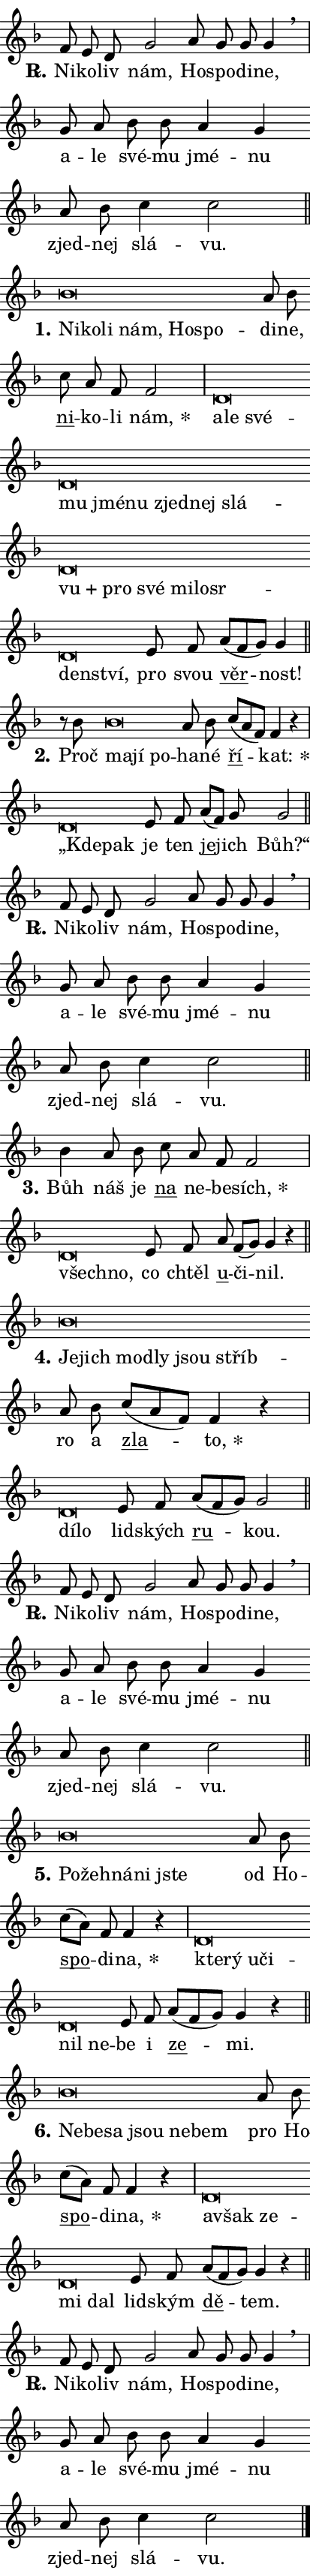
\version "2.24.0"
\header { tagline = "" }
\paper {
  indent = 0\cm
  top-margin = 0\cm
  right-margin = 0\cm
  bottom-margin = 0\cm
  left-margin = 0\cm
  paper-width = 7\cm
  page-breaking = #ly:one-page-breaking
  system-system-spacing.basic-distance = #11
  score-system-spacing.basic-distance = #11
  ragged-last = ##f
}


%% Author: Thomas Morley
%% https://lists.gnu.org/archive/html/lilypond-user/2020-05/msg00002.html
#(define (line-position grob)
"Returns position of @var[grob} in current system:
   @code{'start}, if at first time-step
   @code{'end}, if at last time-step
   @code{'middle} otherwise
"
  (let* ((col (ly:item-get-column grob))
         (ln (ly:grob-object col 'left-neighbor))
         (rn (ly:grob-object col 'right-neighbor))
         (col-to-check-left (if (ly:grob? ln) ln col))
         (col-to-check-right (if (ly:grob? rn) rn col))
         (break-dir-left
           (and
             (ly:grob-property col-to-check-left 'non-musical #f)
             (ly:item-break-dir col-to-check-left)))
         (break-dir-right
           (and
             (ly:grob-property col-to-check-right 'non-musical #f)
             (ly:item-break-dir col-to-check-right))))
        (cond ((eqv? 1 break-dir-left) 'start)
              ((eqv? -1 break-dir-right) 'end)
              (else 'middle))))

#(define (tranparent-at-line-position vctor)
  (lambda (grob)
  "Relying on @code{line-position} select the relevant enry from @var{vctor}.
Used to determine transparency,"
    (case (line-position grob)
      ((end) (not (vector-ref vctor 0)))
      ((middle) (not (vector-ref vctor 1)))
      ((start) (not (vector-ref vctor 2))))))

noteHeadBreakVisibility =
#(define-music-function (break-visibility)(vector?)
"Makes @code{NoteHead}s transparent relying on @var{break-visibility}"
#{
  \override NoteHead.transparent =
    #(tranparent-at-line-position break-visibility)
#})

#(define delete-ledgers-for-transparent-note-heads
  (lambda (grob)
    "Reads whether a @code{NoteHead} is transparent.
If so this @code{NoteHead} is removed from @code{'note-heads} from
@var{grob}, which is supposed to be @code{LedgerLineSpanner}.
As a result ledgers are not printed for this @code{NoteHead}"
    (let* ((nhds-array (ly:grob-object grob 'note-heads))
           (nhds-list
             (if (ly:grob-array? nhds-array)
                 (ly:grob-array->list nhds-array)
                 '()))
           ;; Relies on the transparent-property being done before
           ;; Staff.LedgerLineSpanner.after-line-breaking is executed.
           ;; This is fragile ...
           (to-keep
             (remove
               (lambda (nhd)
                 (ly:grob-property nhd 'transparent #f))
               nhds-list)))
      ;; TODO find a better method to iterate over grob-arrays, similiar
      ;; to filter/remove etc for lists
      ;; For now rebuilt from scratch
      (set! (ly:grob-object grob 'note-heads)  '())
      (for-each
        (lambda (nhd)
          (ly:pointer-group-interface::add-grob grob 'note-heads nhd))
        to-keep))))

hideNotes = {
  \noteHeadBreakVisibility #begin-of-line-visible
}
unHideNotes = {
  \noteHeadBreakVisibility #all-visible
}

% work-around for resetting accidentals
% https://lilypond.org/doc/v2.23/Documentation/notation/displaying-rhythms#unmetered-music
cadenzaMeasure = {
  \cadenzaOff
  \partial 1024 s1024
  \cadenzaOn
}

#(define-markup-command (accent layout props text) (markup?)
  "Underline accented syllable"
  (interpret-markup layout props
    #{\markup \override #'(offset . 4.3) \underline { #text }#}))

responsum = \markup \concat {
  "R" \hspace #-1.05 \path #0.1 #'((moveto 0 0.07) (lineto 0.9 0.8)) \hspace #0.05 "."
}

\layout {
    \context {
        \Staff
        \remove "Time_signature_engraver"
        \override LedgerLineSpanner.after-line-breaking = #delete-ledgers-for-transparent-note-heads
    }
    \context {
        \Voice {
            \override NoteHead.output-attributes = #'((class . "notehead"))
            \override Hairpin.height = #0.55
        }
    }
    \context {
        \Lyrics {
            \override StanzaNumber.output-attributes = #'((class . "stanzanumber"))
            \override LyricSpace.minimum-distance = #0.9
            \override LyricText.font-name = #"TeX Gyre Schola"
            \override LyricText.font-size = 1
            \override StanzaNumber.font-name = #"TeX Gyre Schola Bold"
            \override StanzaNumber.font-size = 1
        }
    }
}

% magnetic-lyrics.ily
%
%   written by
%     Jean Abou Samra <jean@abou-samra.fr>
%     Werner Lemberg <wl@gnu.org>
%
%   adapted by
%     Jiri Hon <jiri.hon@gmail.com>
%
% Version 2022-Apr-15

% https://www.mail-archive.com/lilypond-user@gnu.org/msg149350.html

#(define (Left_hyphen_pointer_engraver context)
   "Collect syllable-hyphen-syllable occurrences in lyrics and store
them in properties.  This engraver only looks to the left.  For
example, if the lyrics input is @code{foo -- bar}, it does the
following.

@itemize @bullet
@item
Set the @code{text} property of the @code{LyricHyphen} grob between
@q{foo} and @q{bar} to @code{foo}.

@item
Set the @code{left-hyphen} property of the @code{LyricText} grob with
text @q{foo} to the @code{LyricHyphen} grob between @q{foo} and
@q{bar}.
@end itemize

Use this auxiliary engraver in combination with the
@code{lyric-@/text::@/apply-@/magnetic-@/offset!} hook."
   (let ((hyphen #f)
         (text #f))
     (make-engraver
      (acknowledgers
       ((lyric-syllable-interface engraver grob source-engraver)
        (set! text grob)))
      (end-acknowledgers
       ((lyric-hyphen-interface engraver grob source-engraver)
        ;(when (not (grob::has-interface grob 'lyric-space-interface))
          (set! hyphen grob)));)
      ((stop-translation-timestep engraver)
       (when (and text hyphen)
         (ly:grob-set-object! text 'left-hyphen hyphen))
       (set! text #f)
       (set! hyphen #f)))))

#(define (lyric-text::apply-magnetic-offset! grob)
   "If the space between two syllables is less than the value in
property @code{LyricText@/.details@/.squash-threshold}, move the right
syllable to the left so that it gets concatenated with the left
syllable.

Use this function as a hook for
@code{LyricText@/.after-@/line-@/breaking} if the
@code{Left_@/hyphen_@/pointer_@/engraver} is active."
   (let ((hyphen (ly:grob-object grob 'left-hyphen #f)))
     (when hyphen
       (let ((left-text (ly:spanner-bound hyphen LEFT)))
         (when (grob::has-interface left-text 'lyric-syllable-interface)
           (let* ((common (ly:grob-common-refpoint grob left-text X))
                  (this-x-ext (ly:grob-extent grob common X))
                  (left-x-ext
                   (begin
                     ;; Trigger magnetism for left-text.
                     (ly:grob-property left-text 'after-line-breaking)
                     (ly:grob-extent left-text common X)))
                  ;; `delta` is the gap width between two syllables.
                  (delta (- (interval-start this-x-ext)
                            (interval-end left-x-ext)))
                  (details (ly:grob-property grob 'details))
                  (threshold (assoc-get 'squash-threshold details 0.2)))
             (when (< delta threshold)
               (let* (;; We have to manipulate the input text so that
                      ;; ligatures crossing syllable boundaries are not
                      ;; disabled.  For languages based on the Latin
                      ;; script this is essentially a beautification.
                      ;; However, for non-Western scripts it can be a
                      ;; necessity.
                      (lt (ly:grob-property left-text 'text))
                      (rt (ly:grob-property grob 'text))
                      (is-space (grob::has-interface hyphen 'lyric-space-interface))
                      (space (if is-space " " ""))
                      (space-markup (grob-interpret-markup grob " "))
                      (space-size (interval-length (ly:stencil-extent space-markup X)))
                      (extra-delta (if is-space space-size 0))
                      ;; Append new syllable.
                      (ltrt-space (if (and (string? lt) (string? rt))
                                (string-append lt space rt)
                                (make-concat-markup (list lt space rt))))
                      ;; Right-align `ltrt` to the right side.
                      (ltrt-space-markup (grob-interpret-markup
                               grob
                               (make-translate-markup
                                (cons (interval-length this-x-ext) 0)
                                (make-right-align-markup ltrt-space)))))
                 (begin
                   ;; Don't print `left-text`.
                   (ly:grob-set-property! left-text 'stencil #f)
                   ;; Set text and stencil (which holds all collected
                   ;; syllables so far) and shift it to the left.
                   (ly:grob-set-property! grob 'text ltrt-space)
                   (ly:grob-set-property! grob 'stencil ltrt-space-markup)
                   (ly:grob-translate-axis! grob (- (- delta extra-delta)) X))))))))))


#(define (lyric-hyphen::displace-bounds-first grob)
   ;; Make very sure this callback isn't triggered too early.
   (let ((left (ly:spanner-bound grob LEFT))
         (right (ly:spanner-bound grob RIGHT)))
     (ly:grob-property left 'after-line-breaking)
     (ly:grob-property right 'after-line-breaking)
     (ly:lyric-hyphen::print grob)))

squashThreshold = #0.4

\layout {
  \context {
    \Lyrics
    \consists #Left_hyphen_pointer_engraver
    \override LyricText.after-line-breaking =
      #lyric-text::apply-magnetic-offset!
    \override LyricHyphen.stencil = #lyric-hyphen::displace-bounds-first
    \override LyricText.details.squash-threshold = \squashThreshold
    \override LyricHyphen.minimum-distance = 0
    \override LyricHyphen.minimum-length = \squashThreshold
  }
}

squash = \override LyricText.details.squash-threshold = 9999
unSquash = \override LyricText.details.squash-threshold = \squashThreshold

left = \override LyricText.self-alignment-X = #LEFT
unLeft = \revert LyricText.self-alignment-X

starOffset = #(lambda (grob) 
                (let ((x_offset (ly:self-alignment-interface::aligned-on-x-parent grob)))
                  (if (= x_offset 0) 0 (+ x_offset 1.2))))

star = #(define-music-function (syllable)(string?)
"Append star separator at the end of a syllable"
#{
  \once \override LyricText.X-offset = #starOffset
  \lyricmode { \markup {
    #syllable
    \override #'((font-name . "TeX Gyre Schola Bold")) \hspace #0.2 \lower #0.65 \larger "*"
  } }
#})

starAccent = #(define-music-function (syllable)(string?)
"Append star separator at the end of a syllable and make accent"
#{
  \once \override LyricText.X-offset = #starOffset
  \lyricmode { \markup {
    \accent #syllable
    \override #'((font-name . "TeX Gyre Schola Bold")) \hspace #0.2 \lower #0.65 \larger "*"
  } }
#})

breath = #(define-music-function (syllable)(string?)
"Append breathing indicator at the end of a syllable"
#{
  \lyricmode { \markup { #syllable "+" } }
#})

optionalBreath = #(define-music-function (syllable)(string?)
"Append optional breathing indicator at the end of a syllable"
#{
  \lyricmode { \markup { #syllable "(+)" } }
#})


\score {
    <<
        \new Voice = "melody" { \cadenzaOn \key f \major \relative { f'8 e d g2 a8 g g g4 \breathe \cadenzaMeasure \bar "|" g8 a bes bes a4 g \bar "" a8 bes c4 c2 \cadenzaMeasure \bar "||" \break } }
        \new Lyrics \lyricsto "melody" { \lyricmode { \set stanza = \responsum
Ni -- ko -- liv nám, Ho -- spo -- di -- ne, a -- le své -- mu jmé -- nu zjed -- nej slá -- vu. } }
    >>
    \layout {}
}

\score {
    <<
        \new Voice = "melody" { \cadenzaOn \key f \major \relative { bes'\breve*1/16 \hideNotes \breve*1/16 \bar "" \breve*1/16 \bar "" \breve*1/16 \bar "" \breve*1/16 \breve*1/16 \bar "" \unHideNotes a8 bes \bar "" c a f f2 \cadenzaMeasure \bar "|" d\breve*1/16 \hideNotes \breve*1/16 \bar "" \breve*1/16 \bar "" \breve*1/16 \bar "" \breve*1/16 \bar "" \breve*1/16 \bar "" \breve*1/16 \bar "" \breve*1/16 \bar "" \breve*1/16 \bar "" \breve*1/16 \bar "" \breve*1/16 \bar "" \breve*1/16 \bar "" \breve*1/16 \bar "" \breve*1/16 \bar "" \breve*1/16 \bar "" \breve*1/16 \breve*1/16 \bar "" \unHideNotes e8 f \bar "" a[( f g)] g4 \cadenzaMeasure \bar "||" \break } }
        \new Lyrics \lyricsto "melody" { \lyricmode { \set stanza = "1."
\left Ni -- \squash ko -- li nám, Ho -- spo -- \unLeft \unSquash di -- ne, \markup \accent ni -- ko -- li \star nám, \left a -- \squash le své -- mu jmé -- nu zjed -- nej slá -- \breath "vu" pro své mi -- lo -- sr -- den -- ství, \unLeft \unSquash pro svou \markup \accent věr -- nost! } }
    >>
    \layout {}
}

\score {
    <<
        \new Voice = "melody" { \cadenzaOn \key f \major \relative { r8 bes'8 bes\breve*1/16 \hideNotes \breve*1/16 \breve*1/16 \bar "" \unHideNotes a8 bes \bar "" c[( a f)] f4 r \cadenzaMeasure \bar "|" d\breve*1/16 \hideNotes \breve*1/16 \bar "" \unHideNotes e8 f \bar "" a[( f)] g g2 \cadenzaMeasure \bar "||" \break } }
        \new Lyrics \lyricsto "melody" { \lyricmode { \set stanza = "2."
Proč \left ma -- \squash jí po -- \unLeft \unSquash ha -- né \markup \accent ří -- \star kat: \left „Kde -- \squash pak \unLeft \unSquash je ten \markup \accent je -- jich Bůh?“ } }
    >>
    \layout {}
}

\score {
    <<
        \new Voice = "melody" { \cadenzaOn \key f \major \relative { f'8 e d g2 a8 g g g4 \breathe \cadenzaMeasure \bar "|" g8 a bes bes a4 g \bar "" a8 bes c4 c2 \cadenzaMeasure \bar "||" \break } }
        \new Lyrics \lyricsto "melody" { \lyricmode { \set stanza = \responsum
Ni -- ko -- liv nám, Ho -- spo -- di -- ne, a -- le své -- mu jmé -- nu zjed -- nej slá -- vu. } }
    >>
    \layout {}
}

\score {
    <<
        \new Voice = "melody" { \cadenzaOn \key f \major \relative { bes'4 a8 bes \bar "" c a f f2 \cadenzaMeasure \bar "|" d\breve*1/16 \hideNotes \breve*1/16 \bar "" \unHideNotes e8 f \bar "" a f[( g)] g4 r \cadenzaMeasure \bar "||" \break } }
        \new Lyrics \lyricsto "melody" { \lyricmode { \set stanza = "3."
Bůh náš je \markup \accent na ne -- be -- \star sích, \left všech -- \squash no, \unLeft \unSquash co chtěl \markup \accent u -- či -- nil. } }
    >>
    \layout {}
}

\score {
    <<
        \new Voice = "melody" { \cadenzaOn \key f \major \relative { bes'\breve*1/16 \hideNotes \breve*1/16 \bar "" \breve*1/16 \bar "" \breve*1/16 \bar "" \breve*1/16 \breve*1/16 \bar "" \unHideNotes a8 bes \bar "" c[( a f)] f4 r \cadenzaMeasure \bar "|" d\breve*1/16 \hideNotes \breve*1/16 \bar "" \unHideNotes e8 f \bar "" a[( f g)] g2 \cadenzaMeasure \bar "||" \break } }
        \new Lyrics \lyricsto "melody" { \lyricmode { \set stanza = "4."
\left Je -- \squash jich mo -- dly jsou stříb -- \unLeft \unSquash ro a \markup \accent zla -- \star to, \left dí -- \squash lo \unLeft \unSquash lid -- ských \markup \accent ru -- kou. } }
    >>
    \layout {}
}

\score {
    <<
        \new Voice = "melody" { \cadenzaOn \key f \major \relative { f'8 e d g2 a8 g g g4 \breathe \cadenzaMeasure \bar "|" g8 a bes bes a4 g \bar "" a8 bes c4 c2 \cadenzaMeasure \bar "||" \break } }
        \new Lyrics \lyricsto "melody" { \lyricmode { \set stanza = \responsum
Ni -- ko -- liv nám, Ho -- spo -- di -- ne, a -- le své -- mu jmé -- nu zjed -- nej slá -- vu. } }
    >>
    \layout {}
}

\score {
    <<
        \new Voice = "melody" { \cadenzaOn \key f \major \relative { bes'\breve*1/16 \hideNotes \breve*1/16 \bar "" \breve*1/16 \bar "" \breve*1/16 \breve*1/16 \bar "" \unHideNotes a8 bes \bar "" c[( a)] f f4 r \cadenzaMeasure \bar "|" d\breve*1/16 \hideNotes \breve*1/16 \bar "" \breve*1/16 \bar "" \breve*1/16 \bar "" \breve*1/16 \breve*1/16 \bar "" \unHideNotes e8 f \bar "" a[( f g)] g4 r \cadenzaMeasure \bar "||" \break } }
        \new Lyrics \lyricsto "melody" { \lyricmode { \set stanza = "5."
\left Po -- \squash žeh -- ná -- ni jste \unLeft \unSquash od Ho -- \markup \accent spo -- di -- \star na, \left kte -- \squash rý u -- či -- nil ne -- \unLeft \unSquash be i \markup \accent ze -- mi. } }
    >>
    \layout {}
}

\score {
    <<
        \new Voice = "melody" { \cadenzaOn \key f \major \relative { bes'\breve*1/16 \hideNotes \breve*1/16 \bar "" \breve*1/16 \bar "" \breve*1/16 \bar "" \breve*1/16 \breve*1/16 \bar "" \unHideNotes a8 bes \bar "" c[( a)] f f4 r \cadenzaMeasure \bar "|" d\breve*1/16 \hideNotes \breve*1/16 \bar "" \breve*1/16 \bar "" \breve*1/16 \breve*1/16 \bar "" \unHideNotes e8 f \bar "" a[( f g)] g4 r \cadenzaMeasure \bar "||" \break } }
        \new Lyrics \lyricsto "melody" { \lyricmode { \set stanza = "6."
\left Ne -- \squash be -- sa jsou ne -- bem \unLeft \unSquash pro Ho -- \markup \accent spo -- di -- \star na, \left a -- \squash však ze -- mi dal \unLeft \unSquash lid -- ským \markup \accent dě -- tem. } }
    >>
    \layout {}
}

\score {
    <<
        \new Voice = "melody" { \cadenzaOn \key f \major \relative { f'8 e d g2 a8 g g g4 \breathe \cadenzaMeasure \bar "|" g8 a bes bes a4 g \bar "" a8 bes c4 c2 \cadenzaMeasure \bar "||" \break } \bar "|." }
        \new Lyrics \lyricsto "melody" { \lyricmode { \set stanza = \responsum
Ni -- ko -- liv nám, Ho -- spo -- di -- ne, a -- le své -- mu jmé -- nu zjed -- nej slá -- vu. } }
    >>
    \layout {}
}
